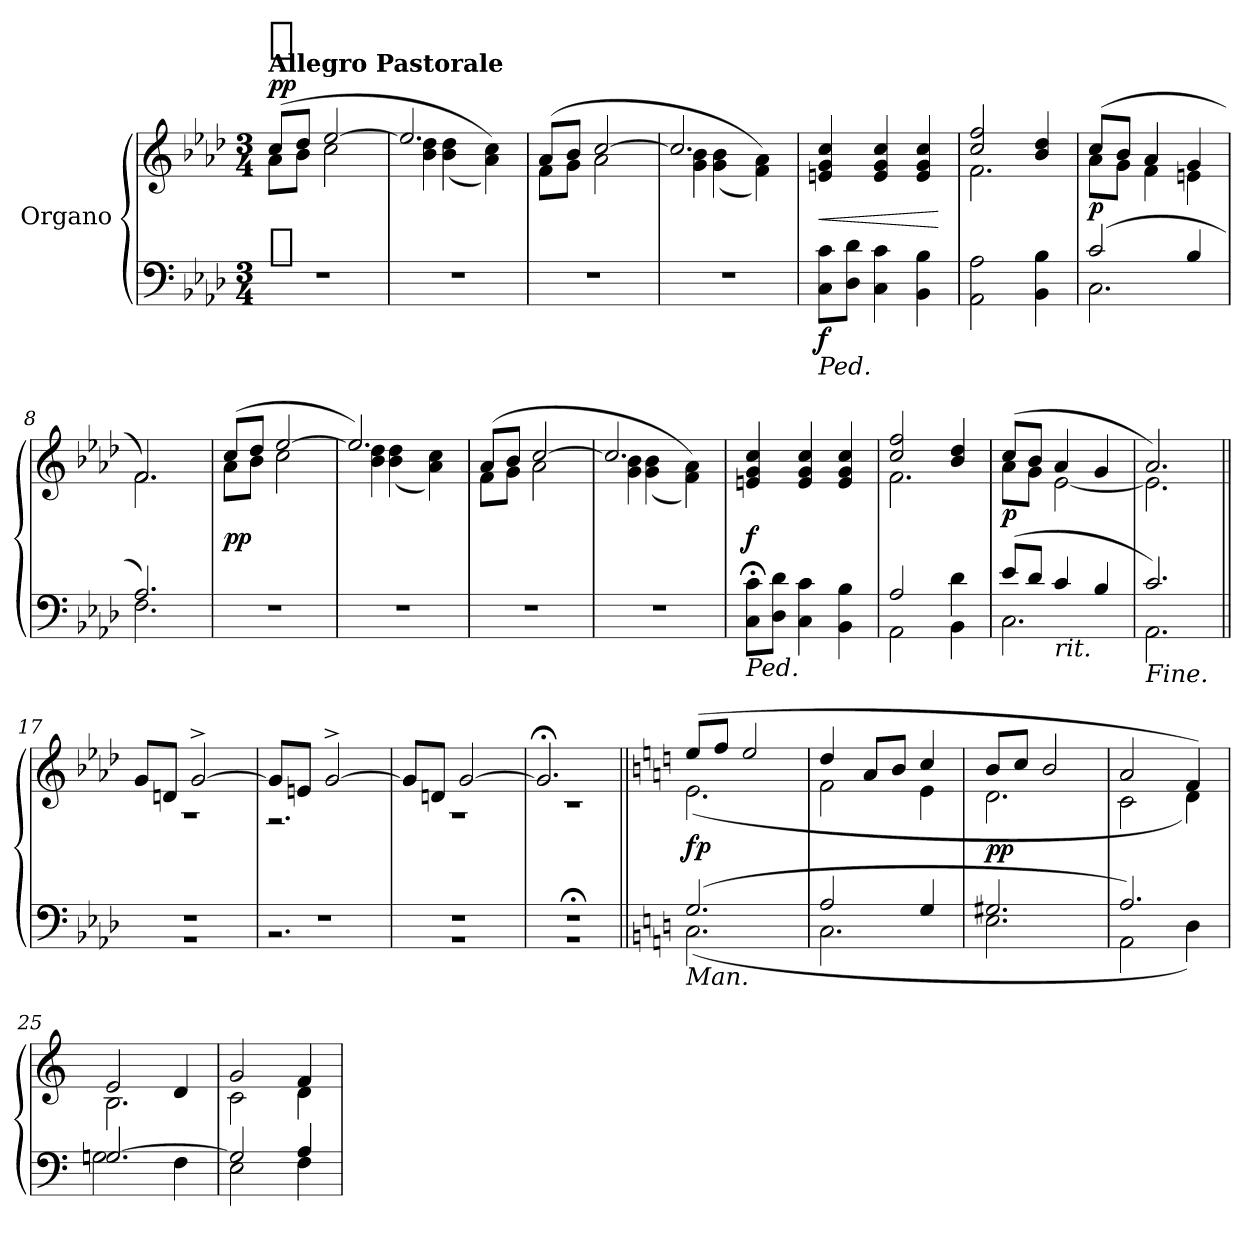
**kern	**kern	**dynam
*part1	*part1	*part1
*staff2	*staff1	*staff1/2
*I"Organo	*	*
*clefF4	*clefG2	*
*k[b-e-a-d-]	*k[b-e-a-d-]	*
*M3/4	*M3/4	*
=1	=1	=1
*	*^	*
!	!LO:TX:a:B:t=Allegro Pastorale	!	!
!	!LO:TX:a:t=[segno]	!	!
!LO:TX:a:t=[segno]	!	!	!
!	!	!	!LO:DY:a
2.r	(8cc/L	8a-\L	pp
.	8dd-/J	8b-\J	.
.	[2ee-/	2cc\	.
=2	=2	=2	=2
2.r	2.ee-/]	4b-\ 4dd-\	.
.	.	(4b-\ 4dd-\	.
.	.	4a-\ 4cc\))	.
=3	=3	=3	=3
2.r	(8a-/L	8f\L	.
.	8b-/J	8g\J	.
.	[2cc/	2a-\	.
=4	=4	=4	=4
2.r	2.cc/]	4g\ 4b-\	.
.	.	(4g\ 4b-\	.
.	.	4f\ 4a-\))	.
=5	=5	=5	=5
!LO:TX:b:i:t=Ped.	!	!	!
!	!	!	!LO:DY:n=1:b=2
*	*v	*v	*
8C\ 8c\L	4en/ 4g/ 4cc/	< f
8D-\ 8d-\J	.	.
4C\ 4c\	4e/ 4g/ 4cc/	.
4BB-\ 4B-\	4e/ 4g/ 4cc/	.
.	.	[
=6	=6	=6
*	*^	*
2AA-\ 2A-\	2cc/ 2ff/	2.f\	.
4BB-\ 4B-\	4b-/ 4dd-/	.	.
=7	=7	=7	=7
*^	*	*	*
(2c/	2.C\	(8cc/L	8a-\L	p
.	.	8b-/J	8g\J	.
.	.	4a-/	4f\	.
4B-/	.	4g/	4en\	.
=8	=8	=8	=8	=8
2.A-/)	2.F\	2.f/)	2.f\	.
*v	*v	*	*	*
=9	=9	=9	=9
2.r	(8cc/L	8a-\L	pp
.	8dd-/J	8b-\J	.
.	[2ee-/	2cc\	.
=10	=10	=10	=10
2.r	2.ee-/])	4b-\ 4dd-\	.
.	.	(4b-\ 4dd-\	.
.	.	4a-\ 4cc\)	.
=11	=11	=11	=11
2.r	(8a-/L	8f\L	.
.	8b-/J	8g\J	.
.	[2cc/	2a-\	.
=12	=12	=12	=12
2.r	2.cc/]	4g\ 4b-\	.
.	.	(4g\ 4b-\	.
.	.	4f\ 4a-\))	.
=13	=13	=13	=13
!LO:TX:b:i:t=Ped.	!	!	!
*	*v	*v	*
8C;<\ 8c;<\L	4en/ 4g/ 4cc/	f
8D-\ 8d-\J	.	.
4C\ 4c\	4e/ 4g/ 4cc/	.
4BB-\ 4B-\	4e/ 4g/ 4cc/	.
=14	=14	=14
*^	*^	*
2A-/	2AA-\	2cc/ 2ff/	2.f\	.
4d-\	4BB-\	4b-/ 4dd-/	.	.
=15	=15	=15	=15	=15
(8e-/L	2.C\	(8cc/L	8a-\L	p
8d-/J	.	8b-/J	8g\J	.
!LO:TX:b:i:t=rit.	!	!	!	!
4c/	.	4a-/	[2e-\	.
4B-/	.	4g/	.	.
=16	=16	=16	=16	=16
!LO:TX:b:i:t=Fine.	!	!	!	!
2.c/)	2.AA-\	2.a-/)	2.e-\]	.
=17||	=17||	=17||	=17||	=17||
2.rF	2.rBB	8g/L	2.r	.
.	.	8dn/J	.	.
.	.	[2g^/	.	.
=18	=18	=18	=18	=18
!	!	!	!	!LO:HP:a
2.rF	2.rBB	8g/L]	2.r	<
.	.	8en/J	.	.
.	.	[2g^/	.	.
*v	*v	*	*	*
*	*v	*v	*
.	.	[
=19	=19	=19
*^	*^	*
2.rF	2.rBB	8g/L]	2.r	.
.	.	8dn/J	.	.
.	.	[2g/	.	.
=20	=20	=20	=20	=20
2.r;<F	2.rBB	2.g;</]	2.r	.
=21||	=21||	=21||	=21||	=21||
*k[]	*	*k[]	*	*
!LO:TX:b:i:t=Man.	!	!	!	!
(2.G/	(2.C\	(8ee/L	(2.e\	fp
.	.	8ff/J	.	.
.	.	2ee/	.	.
=22	=22	=22	=22	=22
2A/	2.C\	4dd/	2f\	.
.	.	8a/L	.	.
.	.	8b/J	.	.
4G/	.	4cc/	4e\	.
=23	=23	=23	=23	=23
2.G#X/	2.E\	8b/L	2.d\	pp
.	.	8cc/J	.	.
.	.	2b/	.	.
=24	=24	=24	=24	=24
2.A/)	2AA\	2a/	2c\	.
.	4D\)	4f/)	4d\)	.
=25	=25	=25	=25	=25
!	!	!	!	!LO:DY:a
[2.Gn/	2Gn\	2e/	2.B\	pf
.	4F\	4d/	.	.
=26	=26	=26	=26	=26
2G/]	2E\	2g/	2c\	.
4A/	4F\	4f/	4d\	.
*v	*v	*	*	*
*	*v	*v	*
=	=	=
*-	*-	*-
